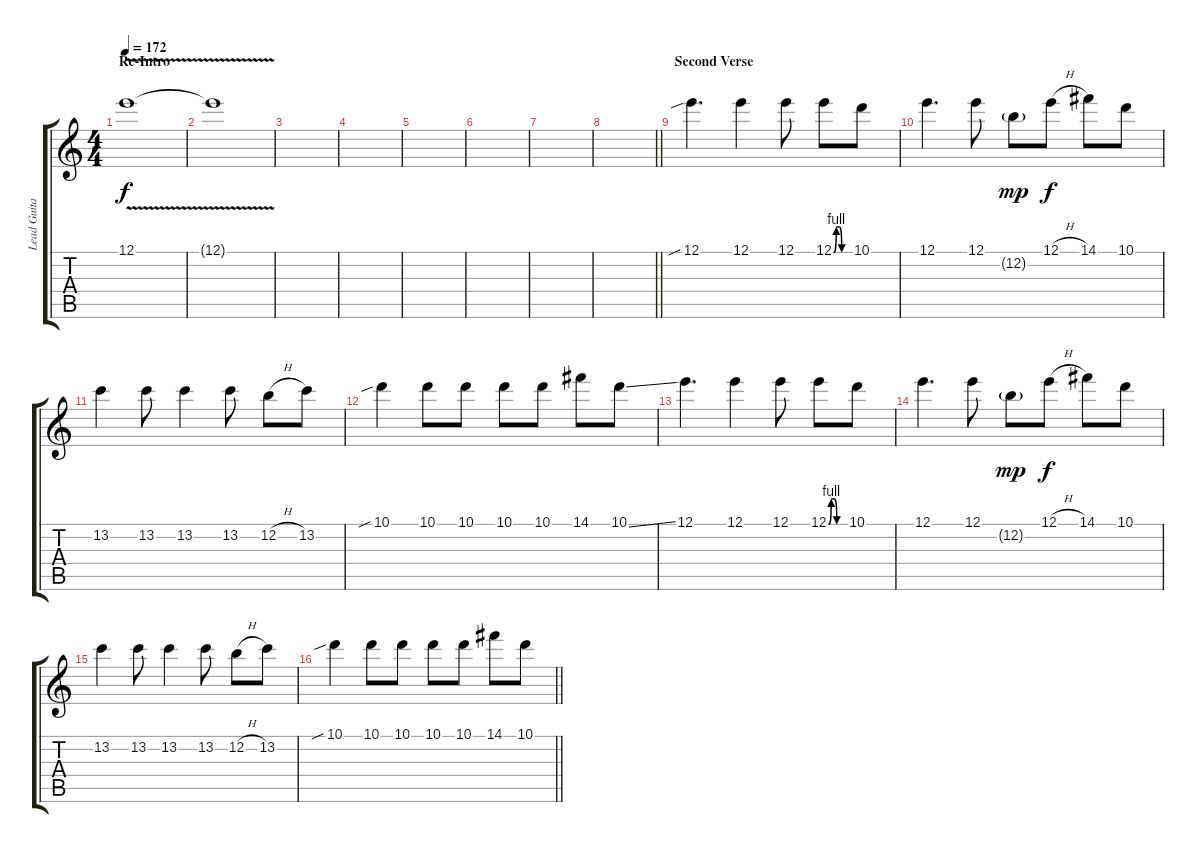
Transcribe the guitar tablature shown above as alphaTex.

\track ("Lead Guitar" "Lead Guita") {instrument electricguitarjazz}
\staff {score tabs}
\tuning (E4 B3 G3 D3 A2 E2) {hide}
\ts (4 4)
\section ("" "Re-Intro")
\tempo 172
\clef g2
\ks c
12.1{v}.1{dy f volume 6} |
12.1{t}.1 |
|
|
|
|
|
\barLineRight lightlight
|
\section ("" "Second Verse")
12.1{sib}.4{d volume 16} 12.1.4 12.1.8 12.1{be (custom 0 0 10 4 20 4 30 0 60 0)}.8 10.1.8 |
12.1.4{d} 12.1.8 12.2{g}.8{dy mp} 12.1{h}.8{dy f} 14.1.8 10.1.8 |
13.2.4 13.2.8 13.2.4 13.2.8 12.2{h}.8 13.2.8 |
10.1{sib}.4 10.1.8 10.1.8 10.1.8 10.1.8 14.1.8 10.1{ss}.8 |
12.1.4{d} 12.1.4 12.1.8 12.1{be (custom 0 0 10 4 20 4 30 0 60 0)}.8 10.1.8 |
12.1.4{d} 12.1.8 12.2{g}.8{dy mp} 12.1{h}.8{dy f} 14.1.8 10.1.8 |
13.2.4 13.2.8 13.2.4 13.2.8 12.2{h}.8 13.2.8 |
\barLineRight lightlight
10.1{sib}.4 10.1.8 10.1.8 10.1.8 10.1.8 14.1.8 10.1.8
